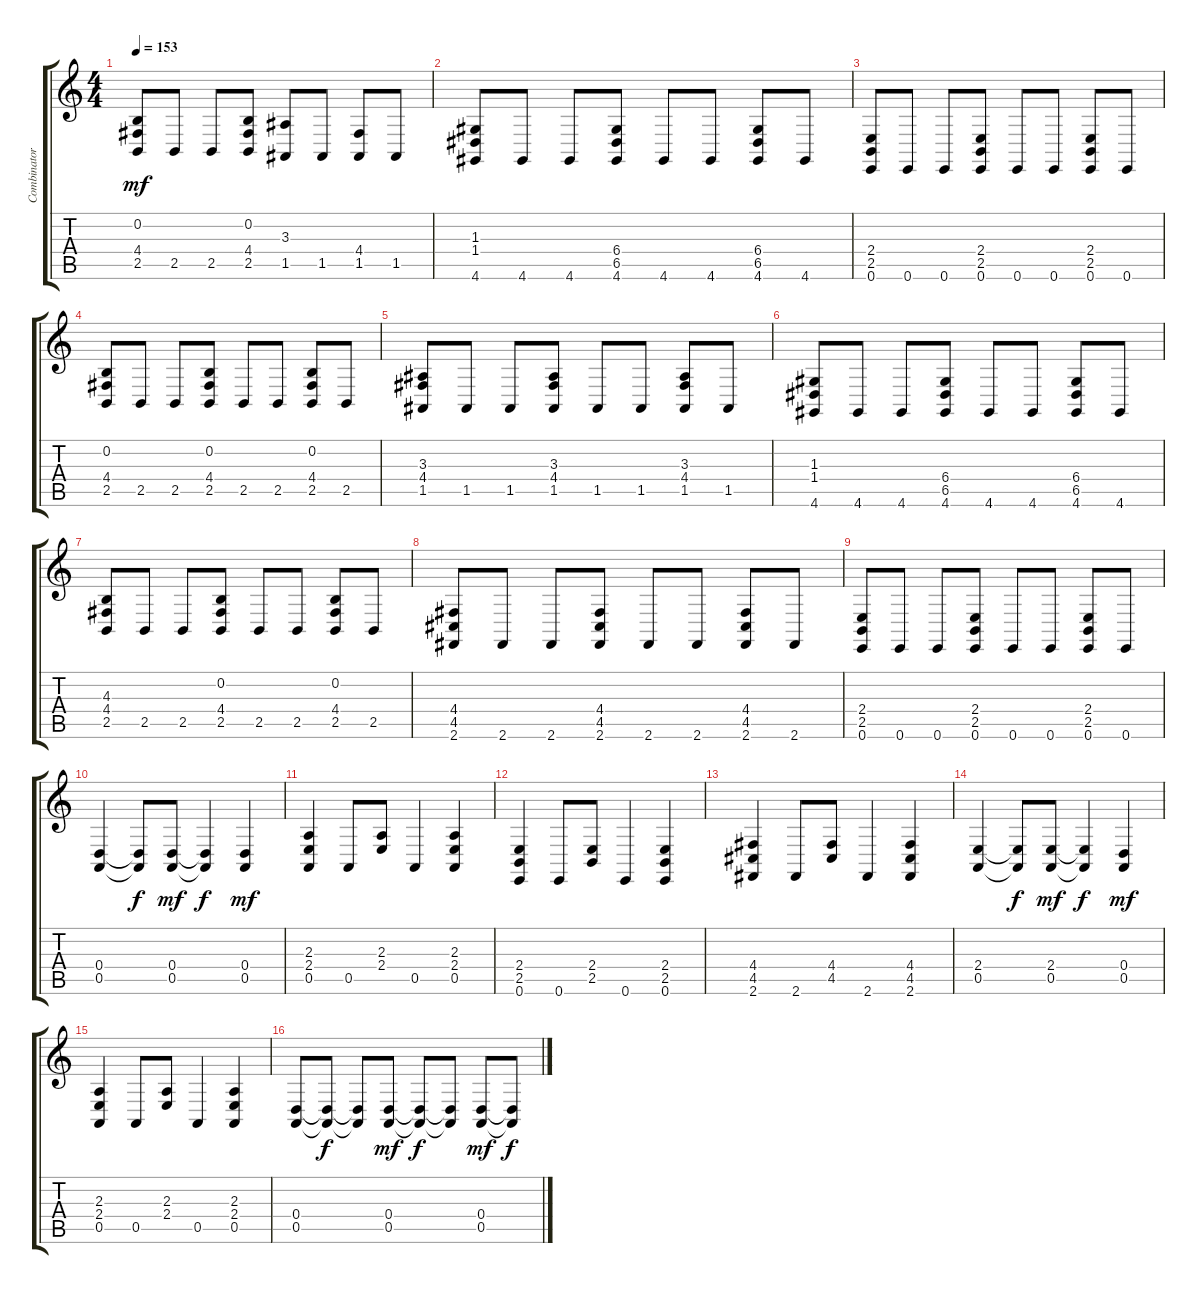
\track ("Combinator 2" "Combinator") {instrument acousticgrandpiano}
\staff {score tabs}
\tuning (E4 B3 G3 D3 A2 E2) {hide}
\ts (4 4)
\tempo 153
\clef g2
\ks c
(0.2 4.4 2.5).8{dy mf} 2.5.8 2.5.8 (0.2 4.4 2.5).8 (3.3 1.5).8 1.5.8 (4.4 1.5).8 1.5.8 |
(1.3 1.4 4.6).8 4.6.8 4.6.8 (6.4 6.5 4.6).8 4.6.8 4.6.8 (6.4 6.5 4.6).8 4.6.8 |
(2.4 2.5 0.6).8 0.6.8 0.6.8 (2.4 2.5 0.6).8 0.6.8 0.6.8 (2.4 2.5 0.6).8 0.6.8 |
(0.2 4.4 2.5).8 2.5.8 2.5.8 (0.2 4.4 2.5).8 2.5.8 2.5.8 (0.2 4.4 2.5).8 2.5.8 |
(3.3 4.4 1.5).8 1.5.8 1.5.8 (3.3 4.4 1.5).8 1.5.8 1.5.8 (3.3 4.4 1.5).8 1.5.8 |
(1.3 1.4 4.6).8 4.6.8 4.6.8 (6.4 6.5 4.6).8 4.6.8 4.6.8 (6.4 6.5 4.6).8 4.6.8 |
(4.3 4.4 2.5).8 2.5.8 2.5.8 (0.2 4.4 2.5).8 2.5.8 2.5.8 (0.2 4.4 2.5).8 2.5.8 |
(4.4 4.5 2.6).8 2.6.8 2.6.8 (4.4 4.5 2.6).8 2.6.8 2.6.8 (4.4 4.5 2.6).8 2.6.8 |
(2.4 2.5 0.6).8 0.6.8 0.6.8 (2.4 2.5 0.6).8 0.6.8 0.6.8 (2.4 2.5 0.6).8 0.6.8 |
(0.4 0.5).4 (0.4{t} 0.5{t}).8{dy f} (0.4 0.5).8{dy mf} (0.4{t} 0.5{t}).4{dy f} (0.4 0.5).4{dy mf} |
(2.3 2.4 0.5).4 0.5.8 (2.3 2.4).8 0.5.4 (2.3 2.4 0.5).4 |
(2.4 2.5 0.6).4 0.6.8 (2.4 2.5).8 0.6.4 (2.4 2.5 0.6).4 |
(4.4 4.5 2.6).4 2.6.8 (4.4 4.5).8 2.6.4 (4.4 4.5 2.6).4 |
(2.4 0.5).4 (2.4{t} 0.5{t}).8{dy f} (2.4 0.5).8{dy mf} (2.4{t} 0.5{t}).4{dy f} (0.4 0.5).4{dy mf} |
(2.3 2.4 0.5).4 0.5.8 (2.3 2.4).8 0.5.4 (2.3 2.4 0.5).4 |
(0.4 0.5).8 (0.4{t} 0.5{t}).8{dy f} (0.4{t} 0.5{t}).8 (0.4 0.5).8{dy mf} (0.4{t} 0.5{t}).8{dy f} (0.4{t} 0.5{t}).8 (0.4 0.5).8{dy mf} (0.4{t} 0.5{t}).8{dy f}
